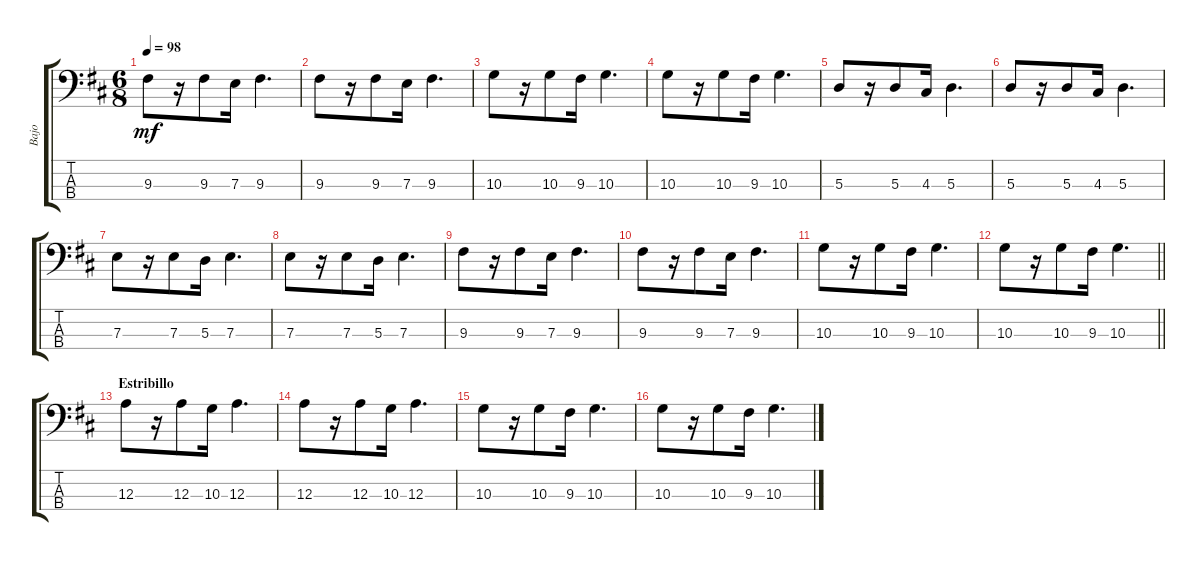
\track ("Bajo" "Bajo") {instrument electricbassfinger}
\staff {score tabs}
\tuning (G2 D2 A1 E1) {hide}
\ts (6 8)
\tempo 98
\clef f4
\ks d
9.3.8{dy mf} r.16 9.3.8 7.3.16 9.3.4{d} |
9.3.8 r.16 9.3.8 7.3.16 9.3.4{d} |
10.3.8 r.16 10.3.8 9.3.16 10.3.4{d} |
10.3.8 r.16 10.3.8 9.3.16 10.3.4{d} |
5.3.8 r.16 5.3.8 4.3.16 5.3.4{d} |
5.3.8 r.16 5.3.8 4.3.16 5.3.4{d} |
7.3.8 r.16 7.3.8 5.3.16 7.3.4{d} |
7.3.8 r.16 7.3.8 5.3.16 7.3.4{d} |
9.3.8 r.16 9.3.8 7.3.16 9.3.4{d} |
9.3.8 r.16 9.3.8 7.3.16 9.3.4{d} |
10.3.8 r.16 10.3.8 9.3.16 10.3.4{d} |
\barLineRight lightlight
10.3.8 r.16 10.3.8 9.3.16 10.3.4{d} |
\section ("" "Estribillo")
12.3.8 r.16 12.3.8 10.3.16 12.3.4{d} |
12.3.8 r.16 12.3.8 10.3.16 12.3.4{d} |
10.3.8 r.16 10.3.8 9.3.16 10.3.4{d} |
10.3.8 r.16 10.3.8 9.3.16 10.3.4{d}
